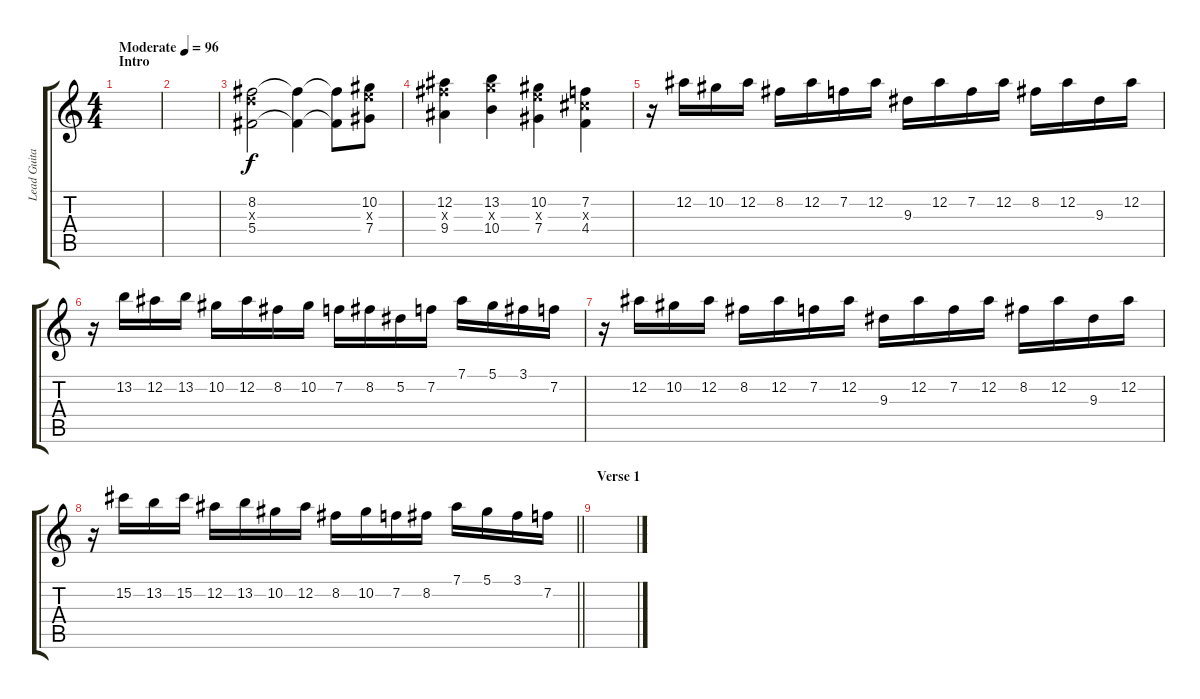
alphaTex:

\track ("Lead Guitar 2" "Lead Guita") {instrument distortionguitar}
\staff {score tabs}
\tuning (Eb4 Bb3 Gb3 Db3 Ab2 Db2) {hide}
\ts (4 4)
\section ("" "Intro")
\tempo (96 "Moderate")
\clef g2
\ks c
|
|
(8.2 8.3{x} 5.4).2 (8.2{t} 5.4{t}).4 (8.2{t} 5.4{t}).8 (10.2 10.3{x} 7.4).8 |
(12.2 12.3{x} 9.4).4 (13.2 13.3{x} 10.4).4 (10.2 10.3{x} 7.4).4 (7.2 7.3{x} 4.4).4 |
r.16 12.2.16 10.2.16 12.2.16 8.2.16 12.2.16 7.2.16 12.2.16 9.3.16 12.2.16 7.2.16 12.2.16 8.2.16 12.2.16 9.3.16 12.2.16 |
r.16 13.2.16 12.2.16 13.2.16 10.2.16 12.2.16 8.2.16 10.2.16 7.2.16 8.2.16 5.2.16 7.2.16 7.1.16 5.1.16 3.1.16 7.2.16 |
r.16 12.2.16 10.2.16 12.2.16 8.2.16 12.2.16 7.2.16 12.2.16 9.3.16 12.2.16 7.2.16 12.2.16 8.2.16 12.2.16 9.3.16 12.2.16 |
\barLineRight lightlight
r.16 15.2.16 13.2.16 15.2.16 12.2.16 13.2.16 10.2.16 12.2.16 8.2.16 10.2.16 7.2.16 8.2.16 7.1.16 5.1.16 3.1.16 7.2.16 |
\section ("" "Verse 1 ")
